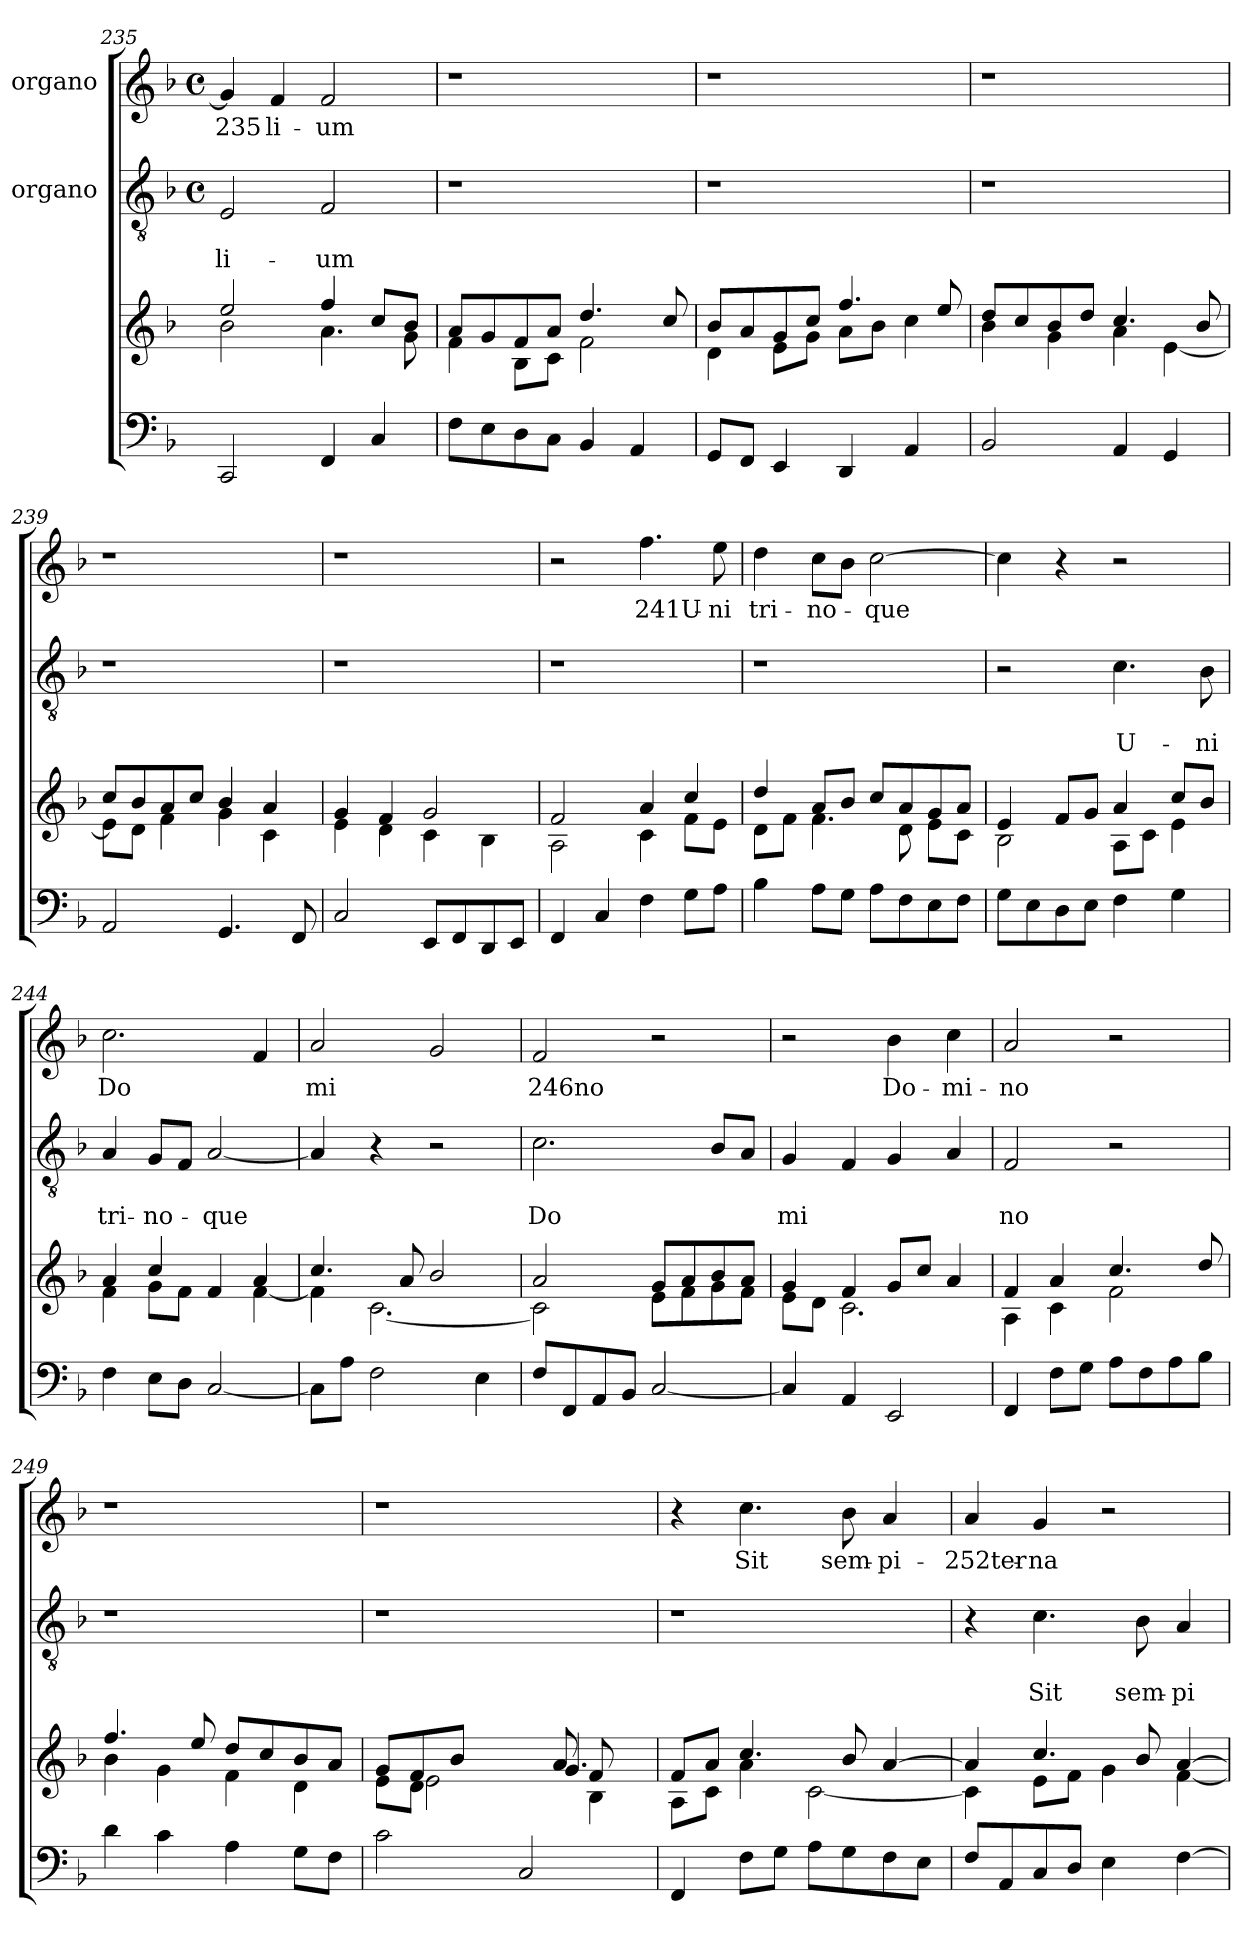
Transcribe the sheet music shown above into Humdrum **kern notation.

**kern	**kern	**kern	**text	**text	**kern	**text
*part4	*part3	*part2	*part2	*part2	*part1	*part1
*staff4	*staff3	*staff2	*staff2	*staff2	*staff1	*staff1
*	*	*I"organo	*	*	*I"organo	*
!!LO:LB:g=z
*clefF4	*clefG2	*clefGv2	*	*	*clefG2	*
*k[b-]	*k[b-]	*k[b-]	*	*	*k[b-]	*
*F:	*F:	*F:	*	*	*F:	*
*	*	*M4/4	*	*	*M4/4	*
*	*	*met(c)	*	*	*met(c)	*
=235	=235	=235	=235	=235	=235	=235
*	*^	*	*	*	*	*
!	!	!	!	!	!LO:LY:b	!	!LO:LY:b:rj
2CC/	2ee/	2b-\	2E/	.	-li-	4g/]	235
!	!	!	!	!	!	!	!LO:LY:b
.	.	.	.	.	.	4f/	li-
!	!	!	!	!	!LO:LY:b	!	!LO:LY:b
4FF/	4ff/	4.a\	2F/	.	-um	2f/	-um
4C/	8cc/L	.	.	.	.	.	.
.	8b-/J	8g\	.	.	.	.	.
=236	=236	=236	=236	=236	=236	=236	=236
8F\L	8a/L	4f\	1r	.	.	1r	.
8E\	8g/	.	.	.	.	.	.
8D\	8f/	8B-\L	.	.	.	.	.
8C\J	8a/J	8c\J	.	.	.	.	.
4BB-/	4.dd/	2f\	.	.	.	.	.
4AA/	.	.	.	.	.	.	.
.	8cc/	.	.	.	.	.	.
=237	=237	=237	=237	=237	=237	=237	=237
8GG/L	8b-/L	4d\	1r	.	.	1r	.
8FF/J	8a/	.	.	.	.	.	.
4EE/	8g/	8e\L	.	.	.	.	.
.	8cc/J	8g\J	.	.	.	.	.
4DD/	4.ff/	8a\L	.	.	.	.	.
.	.	8b-\J	.	.	.	.	.
4AA/	.	4cc\	.	.	.	.	.
.	8ee/	.	.	.	.	.	.
=238	=238	=238	=238	=238	=238	=238	=238
2BB-/	8dd/L	4b-\	1r	.	.	1r	.
.	8cc/	.	.	.	.	.	.
.	8b-/	4g\	.	.	.	.	.
.	8dd/J	.	.	.	.	.	.
4AA/	4.cc/	4a\	.	.	.	.	.
4GG/	.	[<4e\	.	.	.	.	.
.	8b-/	.	.	.	.	.	.
=239	=239	=239	=239	=239	=239	=239	=239
2AA/	8cc/L	8e\L]	1r	.	.	1r	.
.	8b-/	8d\J	.	.	.	.	.
.	8a/	4f\	.	.	.	.	.
.	8cc/J	.	.	.	.	.	.
4.GG/	4b-/	4g\	.	.	.	.	.
.	4a/	4c\	.	.	.	.	.
8FF/	.	.	.	.	.	.	.
=240	=240	=240	=240	=240	=240	=240	=240
2C/	4g/	4e\	1r	.	.	1r	.
.	4f/	4d\	.	.	.	.	.
8EE/L	2g/	4c\	.	.	.	.	.
8FF/	.	.	.	.	.	.	.
8DD/	.	4B-\	.	.	.	.	.
8EE/J	.	.	.	.	.	.	.
!!LO:PB:g=z
=241	=241	=241	=241	=241	=241	=241	=241
4FF/	2f/	2A\	1r	.	.	2r	.
4C/	.	.	.	.	.	.	.
!	!	!	!	!	!	!	!LO:LY:b:rj
4F\	4a/	4c\	.	.	.	4.ff\	241U-
8G\L	4cc/	8f\L	.	.	.	.	.
!	!	!	!	!	!	!	!LO:LY:b
8A\J	.	8e\J	.	.	.	8ee\	-ni
=242	=242	=242	=242	=242	=242	=242	=242
!	!	!	!	!	!	!	!LO:LY:b
4B-\	4dd/	8d\L	1r	.	.	4dd\	tri-
.	.	8f\J	.	.	.	.	.
!	!	!	!	!	!	!	!LO:LY:b
8A\L	8a/L	4.f\	.	.	.	8cc\L	-no-
8G\J	8b-/J	.	.	.	.	8b-\J	.
!	!	!	!	!	!	!	!LO:LY:b
8A\L	8cc/L	.	.	.	.	[>2cc\	-que
8F\	8a/	8d\	.	.	.	.	.
8E\	8g/	8e\L	.	.	.	.	.
8F\J	8a/J	8c\J	.	.	.	.	.
=243	=243	=243	=243	=243	=243	=243	=243
8G\L	4e/	2B-\	2r	.	.	4cc\]	.
8E\	.	.	.	.	.	.	.
8D\	8f/L	.	.	.	.	4r	.
8E\J	8g/J	.	.	.	.	.	.
!	!	!	!	!	!LO:LY:b	!	!
4F\	4a/	8A\L	4.c\	.	U-	2r	.
.	.	8c\J	.	.	.	.	.
4G\	8cc/L	4e\	.	.	.	.	.
!	!	!	!	!	!LO:LY:b	!	!
.	8b-/J	.	8B-\	.	-ni	.	.
=244	=244	=244	=244	=244	=244	=244	=244
!	!	!	!	!	!LO:LY:b	!	!LO:LY:b
4F\	4a/	4f\	4A/	.	tri-	2.cc\	Do
!	!	!	!	!	!LO:LY:b	!	!
8E\L	4cc/	8g\L	8G/L	.	-no-	.	.
8D\J	.	8f\J	8F/J	.	.	.	.
!	!	!	!	!	!LO:LY:b	!	!
[>2C/	4f/	4ryy	[<2A/	.	-que	.	.
.	4a/	[<4f\	.	.	.	4f/	.
=245	=245	=245	=245	=245	=245	=245	=245
!	!	!	!	!	!	!	!LO:LY:b
8C\L]	4.cc/	4f\]	4A/]	.	.	2a/	mi
8A\J	.	.	.	.	.	.	.
2F\	.	[<2.c\	4r	.	.	.	.
.	8a/	.	.	.	.	.	.
.	2b-/	.	2r	.	.	2g/	.
4E\	.	.	.	.	.	.	.
!!LO:LB:g=z
=246	=246	=246	=246	=246	=246	=246	=246
!	!	!	!	!	!LO:LY:b	!	!LO:LY:b:rj
8F/L	2a/	2c\]	2.c\	.	Do	2f/	246no
8FF/	.	.	.	.	.	.	.
8AA/	.	.	.	.	.	.	.
8BB-/J	.	.	.	.	.	.	.
[<2C/	8g/L	8e\L	.	.	.	2r	.
.	8a/	8f\	.	.	.	.	.
.	8b-/	8g\	8B-/L	.	.	.	.
.	8a/J	8f\J	8A/J	.	.	.	.
=247	=247	=247	=247	=247	=247	=247	=247
!	!	!	!	!	!LO:LY:b	!	!
4C/]	4g/	8e\L	4G/	.	mi	2r	.
.	.	8d\J	.	.	.	.	.
4AA/	4f/	2.c\	4F/	.	.	.	.
!	!	!	!	!	!	!	!LO:LY:b
2EE/	8g/L	.	4G/	.	.	4b-\	Do-
.	8cc/J	.	.	.	.	.	.
!	!	!	!	!	!	!	!LO:LY:b:rj
.	4a/	.	4A/	.	.	4cc\	-mi-
=248	=248	=248	=248	=248	=248	=248	=248
!	!	!	!	!	!LO:LY:b	!	!LO:LY:b
4FF/	4f/	4A\	2F/	.	no	2a/	-no
8F\L	4a/	4c\	.	.	.	.	.
8G\J	.	.	.	.	.	.	.
8A\L	4.cc/	2f\	2r	.	.	2r	.
8F\	.	.	.	.	.	.	.
8A\	.	.	.	.	.	.	.
8B-\J	8dd/	.	.	.	.	.	.
=249	=249	=249	=249	=249	=249	=249	=249
4d\	4.ff/	4b-\	1r	.	.	1r	.
4c\	.	4g\	.	.	.	.	.
.	8ee/	.	.	.	.	.	.
4A\	8dd/L	4f\	.	.	.	.	.
.	8cc/	.	.	.	.	.	.
8G\L	8b-/	4d\	.	.	.	.	.
8F\J	8a/J	.	.	.	.	.	.
=250	=250	=250	=250	=250	=250	=250	=250
*	*	*^	*	*	*	*	*
2c\	8g/L	8e\L	8ryy	1r	.	.	1r	.
.	8f/	8d\J	2e\	.	.	.	.	.
.	8b-/J	2ryy	.	.	.	.	.	.
.	4ryy	.	.	.	.	.	.	.
2C/	.	.	.	.	.	.	.	.
.	8a/	.	4.g/	.	.	.	.	.
.	4B-\	8f/	.	.	.	.	.	.
.	.	8ryy	.	.	.	.	.	.
*	*	*v	*v	*	*	*	*	*
=251	=251	=251	=251	=251	=251	=251	=251
4FF/	8f/L	8A\L	1r	.	.	4r	.
.	8a/J	8c\J	.	.	.	.	.
!	!	!	!	!	!	!	!LO:LY:b
8F\L	4.cc/	4a\	.	.	.	4.cc\	Sit
8G\J	.	.	.	.	.	.	.
8A\L	.	[<2c\	.	.	.	.	.
!	!	!	!	!	!	!	!LO:LY:b
8G\	8b-/	.	.	.	.	8b-\	sem-
!	!	!	!	!	!	!	!LO:LY:b:rj
8F\	[<4a/	.	.	.	.	4a/	-pi-
8E\J	.	.	.	.	.	.	.
!!LO:LB:g=z
=252	=252	=252	=252	=252	=252	=252	=252
!	!	!	!	!	!	!	!LO:LY:b:rj
8F/L	4a/]	4c\]	4r	.	.	4a/	-252ter-
8AA/	.	.	.	.	.	.	.
!	!	!	!	!	!LO:LY:b	!	!LO:LY:b
8C/	4.cc/	8e\L	4.c\	.	Sit	4g/	-na
8D/J	.	8f\J	.	.	.	.	.
4E\	.	4g\	.	.	.	2r	.
!	!	!	!	!	!LO:LY:b	!	!
.	8b-/	.	8B-\	.	sem-	.	.
!	!	!	!	!	!LO:LY:b:rj	!	!
[>4F\	[>4a/	[<4f\	4A/	.	-pi-	.	.
*	*v	*v	*	*	*	*	*
=	=	=	=	=	=	=
*-	*-	*-	*-	*-	*-	*-
